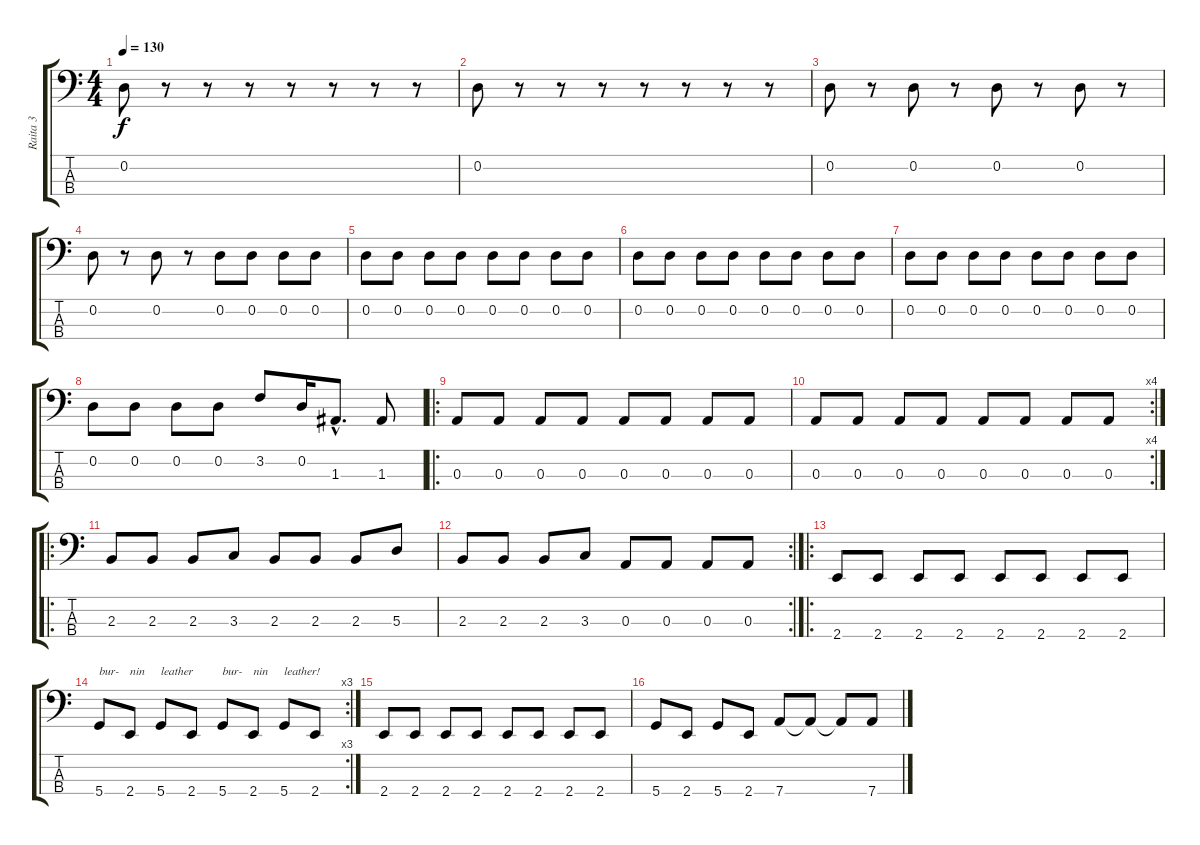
\track ("Raita 3" "Raita 3") {instrument electricbasspick}
\staff {score tabs}
\tuning (G2 D2 A1 D1) {hide}
\ts (4 4)
\tempo 130
\clef f4
\ks c
0.2.8{dy f} r.8 r.8 r.8 r.8 r.8 r.8 r.8 |
0.2.8 r.8 r.8 r.8 r.8 r.8 r.8 r.8 |
0.2.8 r.8 0.2.8 r.8 0.2.8 r.8 0.2.8 r.8 |
0.2.8 r.8 0.2.8 r.8 0.2.8 0.2.8 0.2.8 0.2.8 |
0.2.8 0.2.8 0.2.8 0.2.8 0.2.8 0.2.8 0.2.8 0.2.8 |
0.2.8 0.2.8 0.2.8 0.2.8 0.2.8 0.2.8 0.2.8 0.2.8 |
0.2.8 0.2.8 0.2.8 0.2.8 0.2.8 0.2.8 0.2.8 0.2.8 |
0.2.8 0.2.8 0.2.8 0.2.8 3.2.8 0.2.16 1.3{hac}.8{d} 1.3.8 |
\ro
0.3.8 0.3.8 0.3.8 0.3.8 0.3.8 0.3.8 0.3.8 0.3.8 |
\rc 4
0.3.8 0.3.8 0.3.8 0.3.8 0.3.8 0.3.8 0.3.8 0.3.8 |
\ro
2.3.8 2.3.8 2.3.8 3.3.8 2.3.8 2.3.8 2.3.8 5.3.8 |
\rc 2
2.3.8 2.3.8 2.3.8 3.3.8 0.3.8 0.3.8 0.3.8 0.3.8 |
\ro
2.4.8 2.4.8 2.4.8 2.4.8 2.4.8 2.4.8 2.4.8 2.4.8 |
\rc 3
5.4.8{txt "bur-"} 2.4.8{txt "nin"} 5.4.8{txt "leather"} 2.4.8 5.4.8{txt "bur-"} 2.4.8{txt "nin"} 5.4.8{txt "leather!"} 2.4.8 |
2.4.8 2.4.8 2.4.8 2.4.8 2.4.8 2.4.8 2.4.8 2.4.8 |
5.4.8 2.4.8 5.4.8 2.4.8 7.4.8 7.4{t}.8 7.4{t}.8 7.4.8
